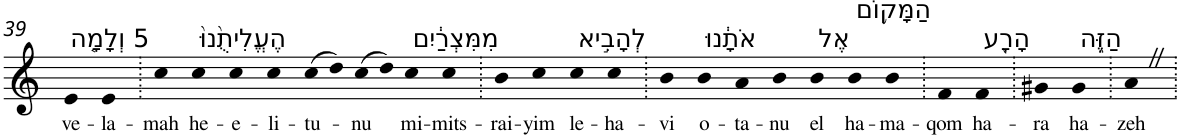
**kern	**text
*part1	*part1
*staff1	*staff1
*I"Piano	*
*I'Pno	*
!!LO:PB:g=z
*clefG2	*
*k[]	*
=39	=39
!LO:TX:a:t=5 וְלָמָ֤ה	!
!	!LO:LY:b
4e	ve-
!	!LO:LY:b
4e	-la-
=40.	=40.
!	!LO:LY:b
4cc	-mah
!LO:TX:a:t=הֶעֱלִיתֻ֙נוּ֙	!
!	!LO:LY:b
4cc	he-
!	!LO:LY:b
4cc	-e-
!	!LO:LY:b
4cc	-li-
!	!LO:LY:b
(>8cc	-tu-
8dd)	.
!	!LO:LY:b
(>8cc	-nu
8dd)	.
!LO:TX:a:t=מִמִּצְרַ֔יִם	!
!	!LO:LY:b
4cc	mi-
!	!LO:LY:b
4cc	-mits-
=41.	=41.
!	!LO:LY:b
4b	-rai-
!	!LO:LY:b
4cc	-yim
!LO:TX:a:t=לְהָבִ֣יא	!
!	!LO:LY:b
4cc	le-
!	!LO:LY:b
4cc	-ha-
=42.	=42.
!	!LO:LY:b
4b	-vi
!LO:TX:a:t=אֹתָ֔נוּ	!
!	!LO:LY:b
4b	o-
!	!LO:LY:b
4a	-ta-
!	!LO:LY:b
4b	-nu
!LO:TX:a:t=אֶל	!
!	!LO:LY:b
4b	el
!LO:TX:a:t=הַמָּק֥וֹם	!
!	!LO:LY:b
4b	ha-
!	!LO:LY:b
4b	-ma-
=43.	=43.
!	!LO:LY:b
4f	-qom
!LO:TX:a:t=הָרָ֖ע	!
!	!LO:LY:b
4f	ha-
=44.	=44.
!	!LO:LY:b
4g#X	-ra
!LO:TX:a:t=הַזֶּ֑ה	!
!	!LO:LY:b
4g#	ha-
=45.	=45.
!	!LO:LY:b
4aZ	-zeh
=.	=.
*-	*-
